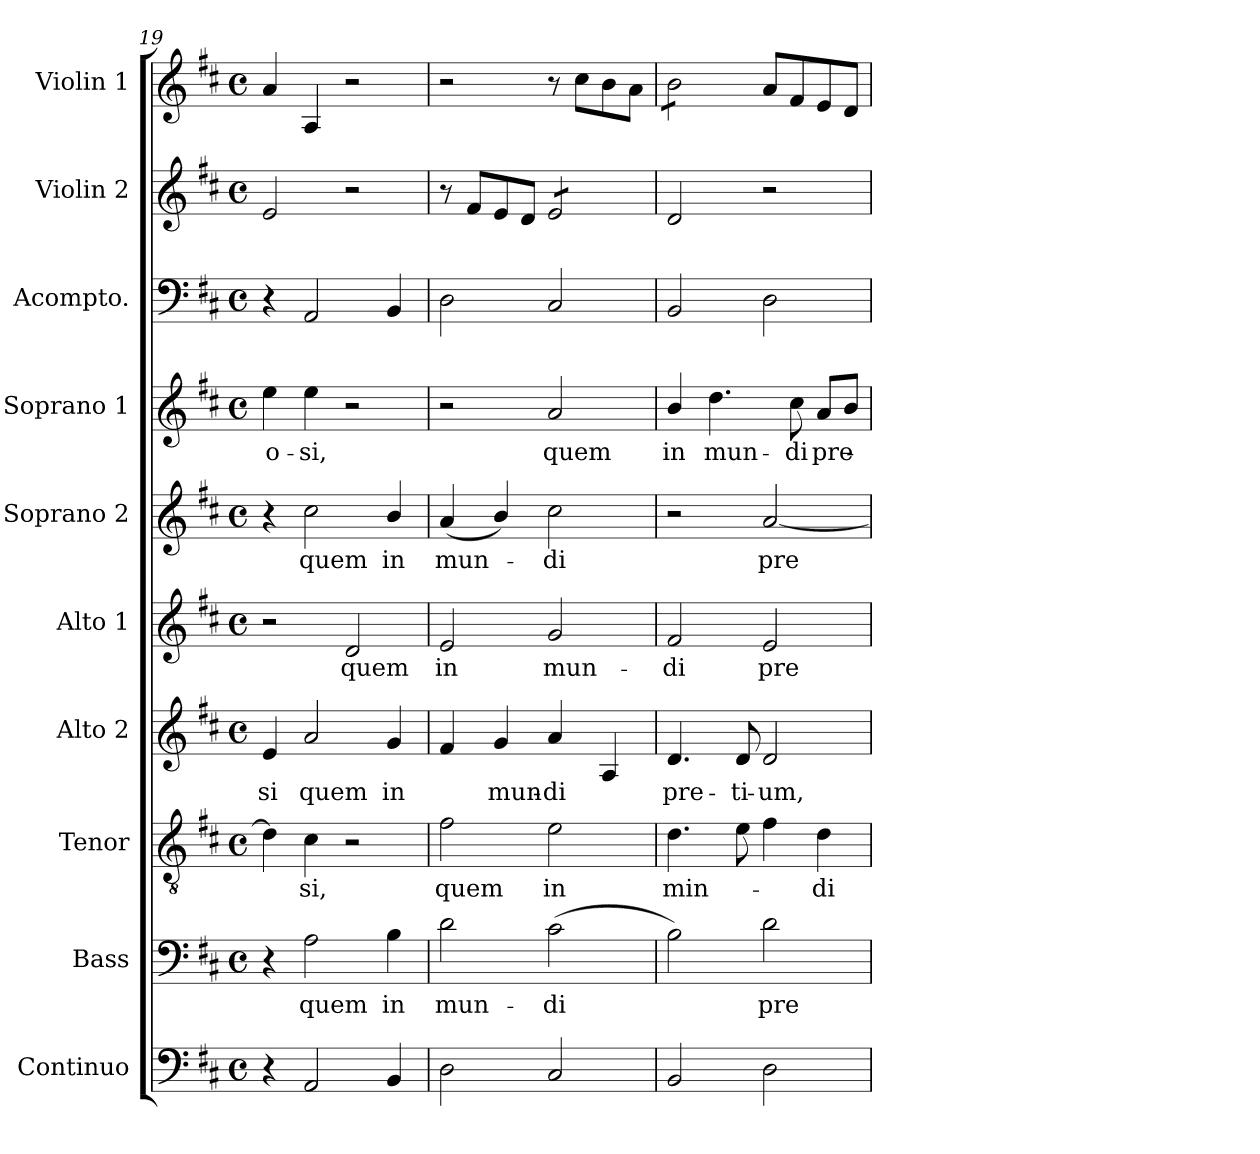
**kern	**kern	**text	**kern	**text	**kern	**text	**kern	**text	**kern	**text	**kern	**text	**kern	**kern	**kern
*part10	*part9	*part9	*part8	*part8	*part7	*part7	*part6	*part6	*part5	*part5	*part4	*part4	*part3	*part2	*part1
*staff10	*staff9	*staff9	*staff8	*staff8	*staff7	*staff7	*staff6	*staff6	*staff5	*staff5	*staff4	*staff4	*staff3	*staff2	*staff1
*I"Continuo	*I"Bass	*	*I"Tenor	*	*I"Alto 2	*	*I"Alto 1	*	*I"Soprano 2	*	*I"Soprano 1	*	*I"Acompto.	*I"Violin 2	*I"Violin 1
*I'Cont.	*I'B.	*	*I'T.	*	*I'A2.	*	*I'A1.	*	*I'S2.	*	*I'S1.	*	*I'Ac.	*I'Vln. 2	*I'Vln. 1
!!LO:PB:g=z
*clefF4	*clefF4	*	*clefGv2	*	*clefG2	*	*clefG2	*	*clefG2	*	*clefG2	*	*clefF4	*clefG2	*clefG2
*	*	*	*ITrd7c12	*	*	*	*	*	*	*	*	*	*	*	*
*k[f#c#]	*k[f#c#]	*	*k[f#c#]	*	*k[f#c#]	*	*k[f#c#]	*	*k[f#c#]	*	*k[f#c#]	*	*k[f#c#]	*k[f#c#]	*k[f#c#]
*D:	*D:	*	*D:	*	*D:	*	*D:	*	*D:	*	*D:	*	*D:	*D:	*D:
*M4/4	*M4/4	*	*M4/4	*	*M4/4	*	*M4/4	*	*M4/4	*	*M4/4	*	*M4/4	*M4/4	*M4/4
*met(c)	*met(c)	*	*met(c)	*	*met(c)	*	*met(c)	*	*met(c)	*	*met(c)	*	*met(c)	*met(c)	*met(c)
=19	=19	=19	=19	=19	=19	=19	=19	=19	=19	=19	=19	=19	=19	=19	=19
!	!	!	!	!	!	!LO:LY:b:color=#000000	!	!	!	!	!	!	!	!	!
!	!	!	!	!	!	!	!	!	!	!	!	!LO:LY:b:color=#000000	!	!	!
4r	4r	.	4Di\]	.	4ei/	-si	2r	.	4r	.	4eei\	-o-	4r	2ei/	4ai/
!	!	!LO:LY:b:color=#000000	!	!	!	!	!	!	!	!	!	!	!	!	!
!	!	!	!	!LO:LY:b:color=#000000	!	!	!	!	!	!	!	!	!	!	!
!	!	!	!	!	!	!LO:LY:b:color=#000000	!	!	!	!	!	!	!	!	!
!	!	!	!	!	!	!	!	!	!	!LO:LY:b:color=#000000	!	!	!	!	!
!	!	!	!	!	!	!	!	!	!	!	!	!LO:LY:b:color=#000000	!	!	!
2AAi/	2Ai\	quem	4C#i\	-si,	2ai/	quem	.	.	2cc#i\	quem	4eei\	-si,	2AAi/	.	4Ai/
!	!	!	!	!	!	!	!	!LO:LY:b:color=#000000	!	!	!	!	!	!	!
.	.	.	2r	.	.	.	2di/	quem	.	.	2r	.	.	2r	2r
!	!	!LO:LY:b:color=#000000	!	!	!	!	!	!	!	!	!	!	!	!	!
!	!	!	!	!	!	!LO:LY:b:color=#000000	!	!	!	!	!	!	!	!	!
!	!	!	!	!	!	!	!	!	!	!LO:LY:b:color=#000000	!	!	!	!	!
4BBi/	4Bi\	in	.	.	4gi/	in	.	.	4bi/	in	.	.	4BBi/	.	.
=20	=20	=20	=20	=20	=20	=20	=20	=20	=20	=20	=20	=20	=20	=20	=20
!	!	!LO:LY:b:color=#000000	!	!	!	!	!	!	!	!	!	!	!	!	!
!	!	!	!	!LO:LY:b:color=#000000	!	!	!	!	!	!	!	!	!	!	!
!	!	!	!	!	!	!	!	!LO:LY:b:color=#000000	!	!	!	!	!	!	!
!	!	!	!	!	!	!	!	!	!	!LO:LY:b:color=#000000	!	!	!	!	!
2Di\	2di\	mun-	2F#i\	quem	4f#i/	.	2ei/	in	(4ai/	mun-	2r	.	2Di\	8r	2r
.	.	.	.	.	.	.	.	.	.	.	.	.	.	8f#i/L	.
!	!	!	!	!	!	!LO:LY:b:color=#000000	!	!	!	!	!	!	!	!	!
.	.	.	.	.	4gi/	mun-	.	.	4bi/)	.	.	.	.	8ei/	.
.	.	.	.	.	.	.	.	.	.	.	.	.	.	8di/J	.
!	!	!LO:LY:b:color=#000000	!	!	!	!	!	!	!	!	!	!	!	!	!
!	!	!	!	!LO:LY:b:color=#000000	!	!	!	!	!	!	!	!	!	!	!
!	!	!	!	!	!	!LO:LY:b:color=#000000	!	!	!	!	!	!	!	!	!
!	!	!	!	!	!	!	!	!LO:LY:b:color=#000000	!	!	!	!	!	!	!
!	!	!	!	!	!	!	!	!	!	!LO:LY:b:color=#000000	!	!	!	!	!
!	!	!	!	!	!	!	!	!	!	!	!	!LO:LY:b:color=#000000	!	!	!
*	*	*	*	*	*	*	*	*	*	*	*	*	*	*tremolo	*
2C#i/	(2c#i\	-di	2Ei\	in	4ai/	-di	2gi/	mun-	2cc#i\	-di	2ai/	quem	2C#i/	8ei/L	8r
.	.	.	.	.	.	.	.	.	.	.	.	.	.	8ei/	8cc#i\L
.	.	.	.	.	4Ai/	.	.	.	.	.	.	.	.	8ei/	8bi\
.	.	.	.	.	.	.	.	.	.	.	.	.	.	8ei/J	8ai\J
*	*	*	*	*	*	*	*	*	*	*	*	*	*	*Xtremolo	*
=21	=21	=21	=21	=21	=21	=21	=21	=21	=21	=21	=21	=21	=21	=21	=21
!	!	!	!	!LO:LY:b:color=#000000	!	!	!	!	!	!	!	!	!	!	!
!	!	!	!	!	!	!LO:LY:b:color=#000000	!	!	!	!	!	!	!	!	!
!	!	!	!	!	!	!	!	!LO:LY:b:color=#000000	!	!	!	!	!	!	!
!	!	!	!	!	!	!	!	!	!	!	!	!LO:LY:b:color=#000000	!	!	!
*	*	*	*	*	*	*	*	*	*	*	*	*	*	*	*tremolo
2BBi/	2Bi\)	.	4.Di\	min-	4.di/	pre-	2f#i/	-di	2r	.	4bi/	in	2BBi/	2di/	8bi\L
.	.	.	.	.	.	.	.	.	.	.	.	.	.	.	8bi\
!	!	!	!	!	!	!	!	!	!	!	!	!LO:LY:b:color=#000000	!	!	!
.	.	.	.	.	.	.	.	.	.	.	4.ddi\	mun-	.	.	8bi\
!	!	!	!	!	!	!LO:LY:b:color=#000000	!	!	!	!	!	!	!	!	!
.	.	.	8Ei\	.	8di/	-ti-	.	.	.	.	.	.	.	.	8bi\J
*	*	*	*	*	*	*	*	*	*	*	*	*	*	*	*Xtremolo
!	!	!LO:LY:b:color=#000000	!	!	!	!	!	!	!	!	!	!	!	!	!
!	!	!	!	!	!	!LO:LY:b:color=#000000	!	!	!	!	!	!	!	!	!
!	!	!	!	!	!	!	!	!LO:LY:b:color=#000000	!	!	!	!	!	!	!
!	!	!	!	!	!	!	!	!	!	!LO:LY:b:color=#000000	!	!	!	!	!
2Di\	2di\	pre-	4F#i\	.	2di/	-um,	2ei/	pre-	[<2ai/	pre-	.	.	2Di\	2r	8ai/L
!	!	!	!	!	!	!	!	!	!	!	!	!LO:LY:b:color=#000000	!	!	!
.	.	.	.	.	.	.	.	.	.	.	8cc#i\	-di	.	.	8f#i/
!	!	!	!	!LO:LY:b:color=#000000	!	!	!	!	!	!	!	!	!	!	!
!	!	!	!	!	!	!	!	!	!	!	!	!LO:LY:b:color=#000000	!	!	!
.	.	.	4Di\	-di	.	.	.	.	.	.	8ai/L	pre-	.	.	8ei/
.	.	.	.	.	.	.	.	.	.	.	8bi/J	.	.	.	8di/J
=	=	=	=	=	=	=	=	=	=	=	=	=	=	=	=
*-	*-	*-	*-	*-	*-	*-	*-	*-	*-	*-	*-	*-	*-	*-	*-
